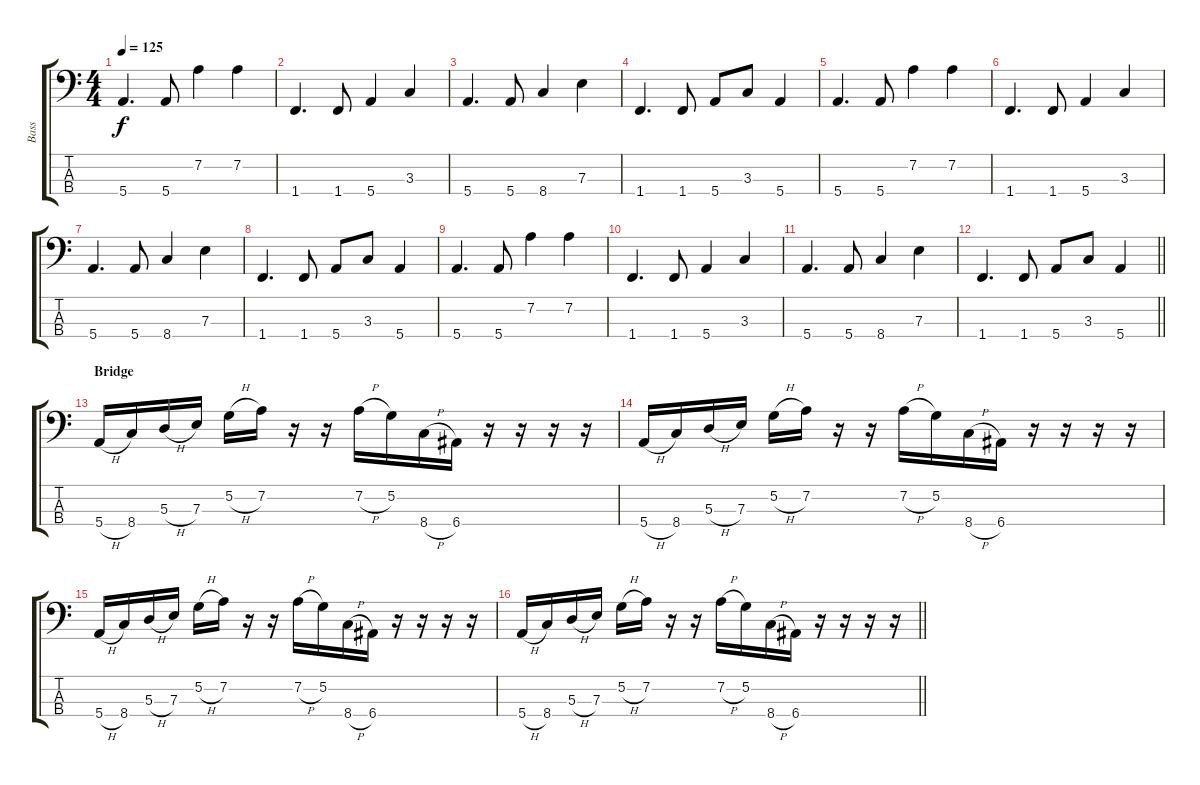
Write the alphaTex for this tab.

\track ("Bass" "Bass") {instrument electricbassfinger}
\staff {score tabs}
\tuning (G2 D2 A1 E1) {hide}
\ts (4 4)
\tempo 125
\clef f4
\ks c
5.4.4{d dy f} 5.4.8 7.2.4 7.2.4 |
1.4.4{d} 1.4.8 5.4.4 3.3.4 |
5.4.4{d} 5.4.8 8.4.4 7.3.4 |
1.4.4{d} 1.4.8 5.4.8 3.3.8 5.4.4 |
5.4.4{d} 5.4.8 7.2.4 7.2.4 |
1.4.4{d} 1.4.8 5.4.4 3.3.4 |
5.4.4{d} 5.4.8 8.4.4 7.3.4 |
1.4.4{d} 1.4.8 5.4.8 3.3.8 5.4.4 |
5.4.4{d} 5.4.8 7.2.4 7.2.4 |
1.4.4{d} 1.4.8 5.4.4 3.3.4 |
5.4.4{d} 5.4.8 8.4.4 7.3.4 |
\barLineRight lightlight
1.4.4{d} 1.4.8 5.4.8 3.3.8 5.4.4 |
\section ("" "Bridge")
5.4{h}.16 8.4.16 5.3{h}.16 7.3.16 5.2{h}.16 7.2.16 r.16 r.16 7.2{h}.16 5.2.16 8.4{h}.16 6.4.16 r.16 r.16 r.16 r.16 |
5.4{h}.16 8.4.16 5.3{h}.16 7.3.16 5.2{h}.16 7.2.16 r.16 r.16 7.2{h}.16 5.2.16 8.4{h}.16 6.4.16 r.16 r.16 r.16 r.16 |
5.4{h}.16 8.4.16 5.3{h}.16 7.3.16 5.2{h}.16 7.2.16 r.16 r.16 7.2{h}.16 5.2.16 8.4{h}.16 6.4.16 r.16 r.16 r.16 r.16 |
\barLineRight lightlight
5.4{h}.16 8.4.16 5.3{h}.16 7.3.16 5.2{h}.16 7.2.16 r.16 r.16 7.2{h}.16 5.2.16 8.4{h}.16 6.4.16 r.16 r.16 r.16 r.16
